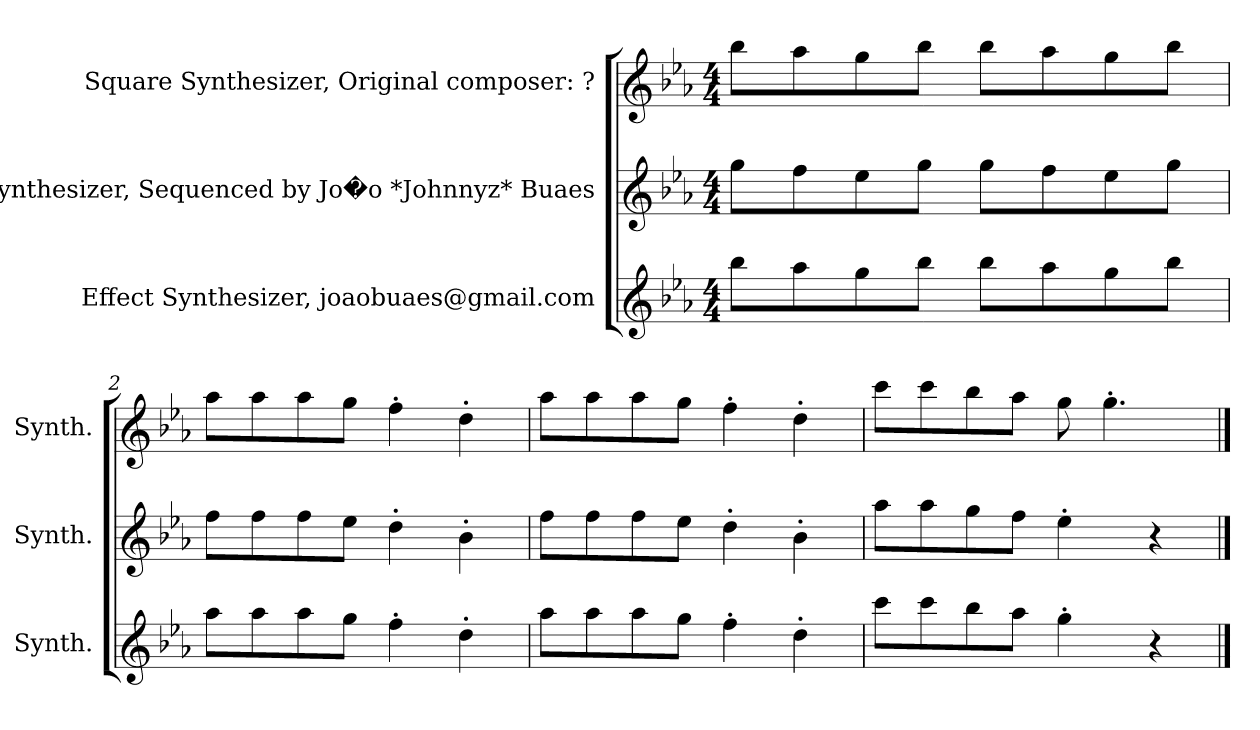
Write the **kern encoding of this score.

**kern	**kern	**kern
*part3	*part2	*part1
*staff3	*staff2	*staff1
*I"Effect Synthesizer, joaobuaes@gmail.com	*I"Square Synthesizer, Sequenced by Jo�o *Johnnyz* Buaes	*I"Square Synthesizer, Original composer: ?
*I'Synth.	*I'Synth.	*I'Synth.
*clefG2	*clefG2	*clefG2
*k[b-e-a-]	*k[b-e-a-]	*k[b-e-a-]
*M4/4	*M4/4	*M4/4
*MM160	*MM160	*MM160
=1	=1	=1
8bb-\L	8gg\L	8bb-\L
8aa-\	8ff\	8aa-\
8gg\	8ee-\	8gg\
8bb-\J	8gg\J	8bb-\J
8bb-\L	8gg\L	8bb-\L
8aa-\	8ff\	8aa-\
8gg\	8ee-\	8gg\
8bb-\J	8gg\J	8bb-\J
=2	=2	=2
8aa-\L	8ff\L	8aa-\L
8aa-\	8ff\	8aa-\
8aa-\	8ff\	8aa-\
8gg\J	8ee-\J	8gg\J
4ff'\	4dd'\	4ff'\
4dd'\	4b-'\	4dd'\
!!LO:LB:g=z
=3	=3	=3
8aa-\L	8ff\L	8aa-\L
8aa-\	8ff\	8aa-\
8aa-\	8ff\	8aa-\
8gg\J	8ee-\J	8gg\J
4ff'\	4dd'\	4ff'\
4dd'\	4b-'\	4dd'\
=4	=4	=4
8ccc\L	8aa-\L	8ccc\L
8ccc\	8aa-\	8ccc\
8bb-\	8gg\	8bb-\
8aa-\J	8ff\J	8aa-\J
4gg'\	4ee-'\	8gg\
.	.	4.gg'\
4r	4r	.
==	==	==
*-	*-	*-
